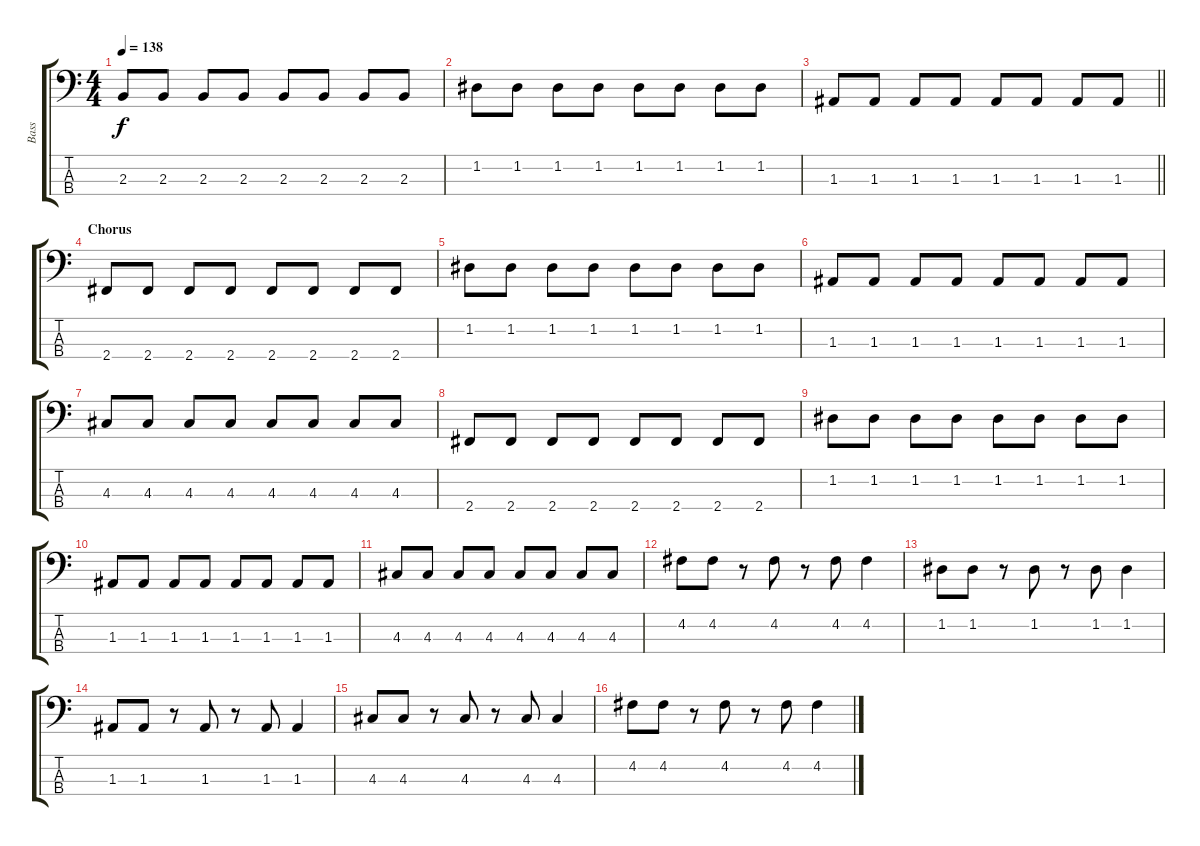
\track ("Bass" "Bass") {instrument electricbassfinger}
\staff {score tabs}
\tuning (G2 D2 A1 E1) {hide}
\ts (4 4)
\tempo 138
\clef f4
\ks c
2.3.8{dy f} 2.3.8 2.3.8 2.3.8 2.3.8 2.3.8 2.3.8 2.3.8 |
1.2.8 1.2.8 1.2.8 1.2.8 1.2.8 1.2.8 1.2.8 1.2.8 |
\barLineRight lightlight
1.3.8 1.3.8 1.3.8 1.3.8 1.3.8 1.3.8 1.3.8 1.3.8 |
\section ("" "Chorus")
2.4.8 2.4.8 2.4.8 2.4.8 2.4.8 2.4.8 2.4.8 2.4.8 |
1.2.8 1.2.8 1.2.8 1.2.8 1.2.8 1.2.8 1.2.8 1.2.8 |
1.3.8 1.3.8 1.3.8 1.3.8 1.3.8 1.3.8 1.3.8 1.3.8 |
4.3.8 4.3.8 4.3.8 4.3.8 4.3.8 4.3.8 4.3.8 4.3.8 |
2.4.8 2.4.8 2.4.8 2.4.8 2.4.8 2.4.8 2.4.8 2.4.8 |
1.2.8 1.2.8 1.2.8 1.2.8 1.2.8 1.2.8 1.2.8 1.2.8 |
1.3.8 1.3.8 1.3.8 1.3.8 1.3.8 1.3.8 1.3.8 1.3.8 |
4.3.8 4.3.8 4.3.8 4.3.8 4.3.8 4.3.8 4.3.8 4.3.8 |
4.2.8 4.2.8 r.8 4.2.8 r.8 4.2.8 4.2.4 |
1.2.8 1.2.8 r.8 1.2.8 r.8 1.2.8 1.2.4 |
1.3.8 1.3.8 r.8 1.3.8 r.8 1.3.8 1.3.4 |
4.3.8 4.3.8 r.8 4.3.8 r.8 4.3.8 4.3.4 |
4.2.8 4.2.8 r.8 4.2.8 r.8 4.2.8 4.2.4
